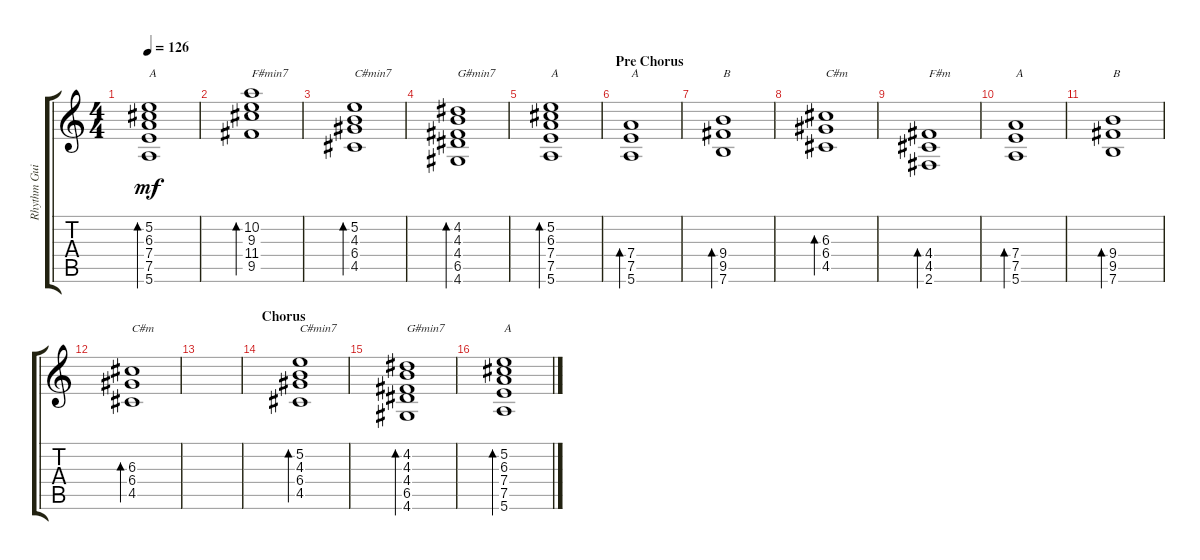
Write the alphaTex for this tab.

\track ("Rhythm Guitar" "Rhythm Gui") {instrument electricguitarclean}
\staff {score tabs}
\tuning (E4 B3 G3 D3 A2 E2) {hide}
\ts (4 4)
\tempo 126
\clef g2
\ks c
(5.2 6.3 7.4 7.5 5.6).1{bd 30 txt "A" dy mf} |
(10.2 9.3 11.4 9.5).1{bd 30 txt "F#min7"} |
(5.2 4.3 6.4 4.5).1{bd 30 txt "C#min7"} |
(4.2 4.3 4.4 6.5 4.6).1{bd 30 txt "G#min7"} |
(5.2 6.3 7.4 7.5 5.6).1{bd 30 txt "A"} |
\section ("" "Pre Chorus")
(7.4 7.5 5.6).1{bd 30 txt "A"} |
(9.4 9.5 7.6).1{bd 30 txt "B"} |
(6.3 6.4 4.5).1{bd 30 txt "C#m"} |
(4.4 4.5 2.6).1{bd 30 txt "F#m"} |
(7.4 7.5 5.6).1{bd 30 txt "A"} |
(9.4 9.5 7.6).1{bd 30 txt "B"} |
(6.3 6.4 4.5).1{bd 30 txt "C#m"} |
|
\section ("" "Chorus")
(5.2 4.3 6.4 4.5).1{bd 30 txt "C#min7"} |
(4.2 4.3 4.4 6.5 4.6).1{bd 30 txt "G#min7"} |
(5.2 6.3 7.4 7.5 5.6).1{bd 30 txt "A"}
